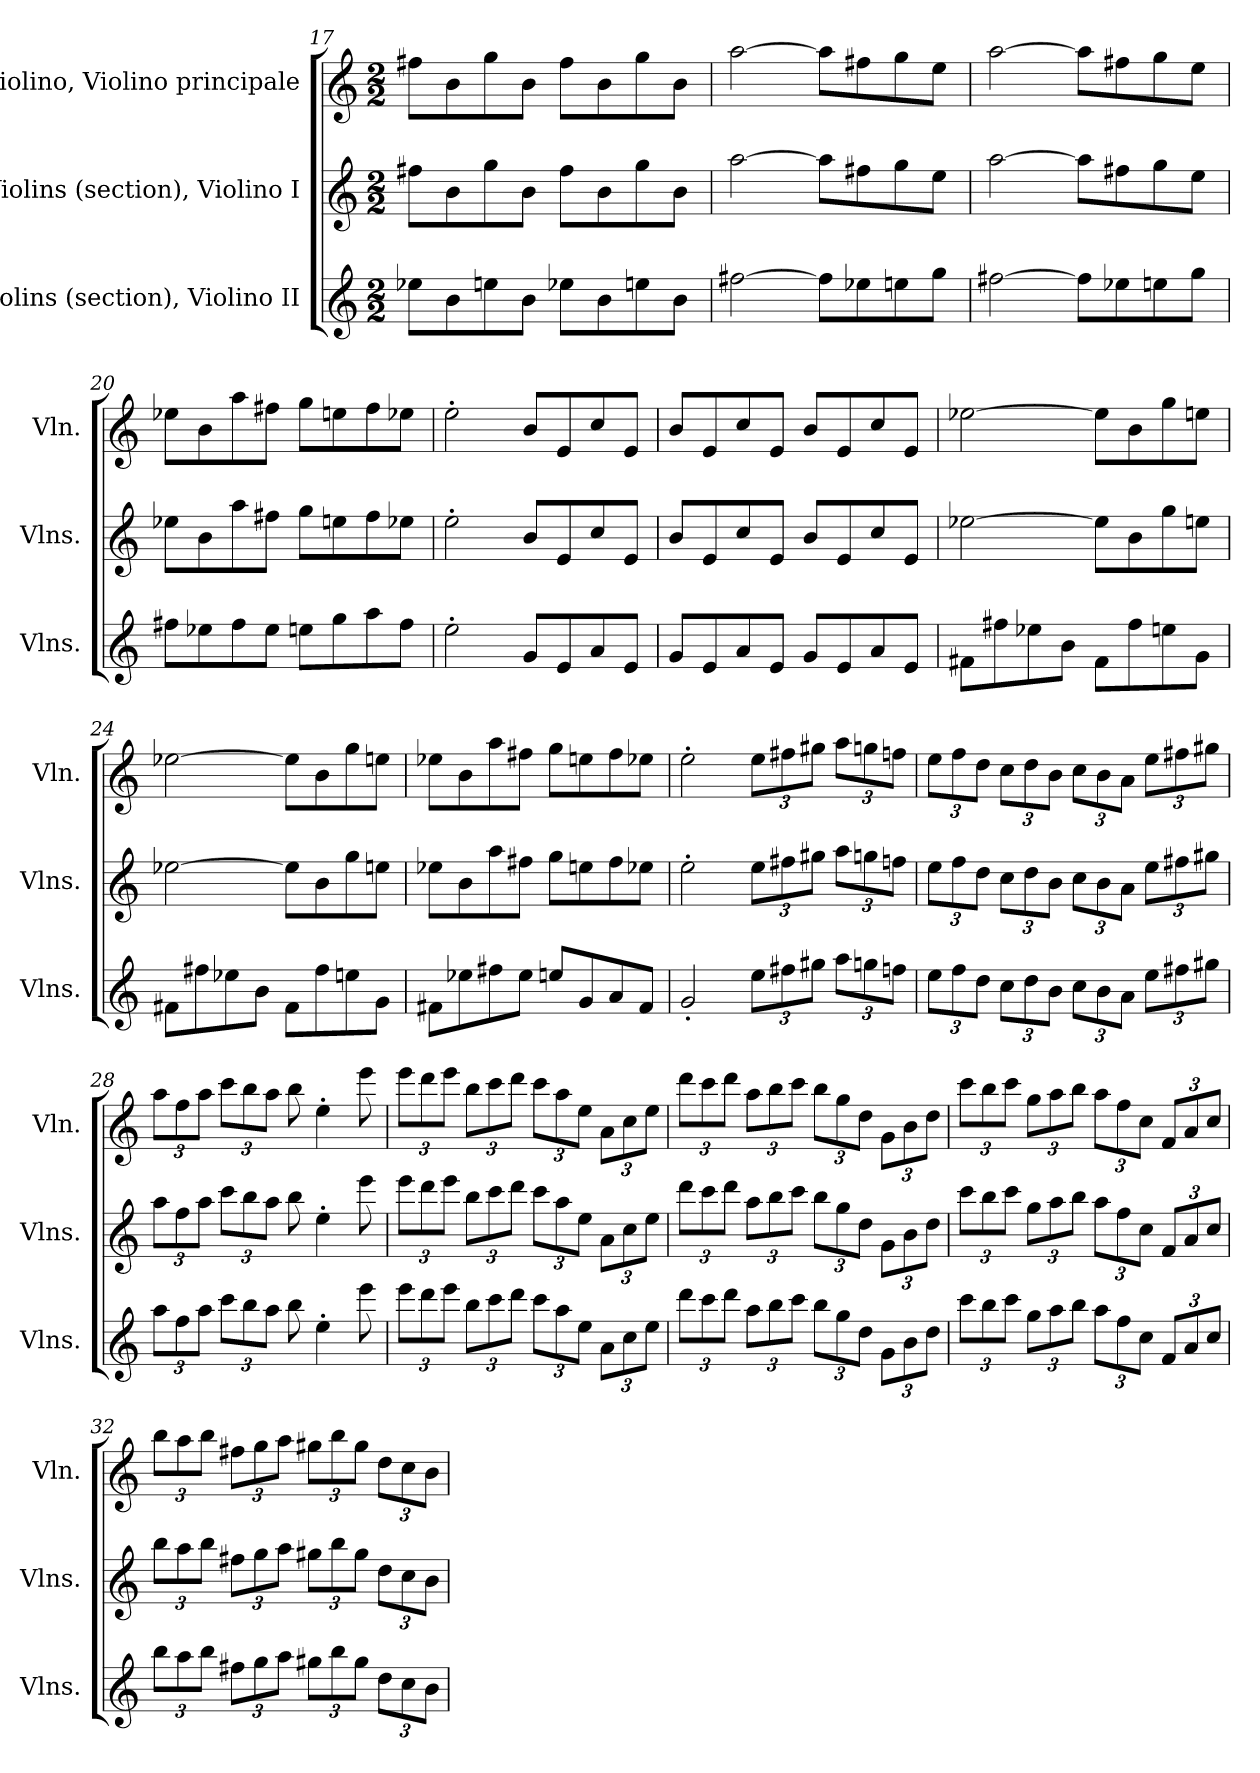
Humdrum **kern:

**kern	**kern	**kern
*part3	*part2	*part1
*staff3	*staff2	*staff1
*I"Violins (section), Violino II	*I"Violins (section), Violino I	*I"Violino, Violino principale
*I'Vlns.	*I'Vlns.	*I'Vln.
!!LO:LB:g=z
*clefG2	*clefG2	*clefG2
*k[]	*k[]	*k[]
*M2/2	*M2/2	*M2/2
=17	=17	=17
8ee-X\L	8ff#X\L	8ff#X\L
8b\	8b\	8b\
8een\	8gg\	8gg\
8b\J	8b\J	8b\J
8ee-X\L	8ff#\L	8ff#\L
8b\	8b\	8b\
8een\	8gg\	8gg\
8b\J	8b\J	8b\J
=18	=18	=18
[2ff#X\	[2aa\	[2aa\
8ff#\L]	8aa\L]	8aa\L]
8ee-X\	8ff#X\	8ff#X\
8een\	8gg\	8gg\
8gg\J	8ee\J	8ee\J
=19	=19	=19
[2ff#X\	[2aa\	[2aa\
8ff#\L]	8aa\L]	8aa\L]
8ee-X\	8ff#X\	8ff#X\
8een\	8gg\	8gg\
8gg\J	8ee\J	8ee\J
=20	=20	=20
8ff#X\L	8ee-X\L	8ee-X\L
8ee-X\	8b\	8b\
8ff#\	8aa\	8aa\
8ee-\J	8ff#X\J	8ff#X\J
8een\L	8gg\L	8gg\L
8gg\	8een\	8een\
8aa\	8ff#\	8ff#\
8ff#\J	8ee-X\J	8ee-X\J
!!LO:PB:g=z
=21	=21	=21
2ee'\	2ee'\	2ee'\
8g/L	8b/L	8b/L
8e/	8e/	8e/
8a/	8cc/	8cc/
8e/J	8e/J	8e/J
=22	=22	=22
8g/L	8b/L	8b/L
8e/	8e/	8e/
8a/	8cc/	8cc/
8e/J	8e/J	8e/J
8g/L	8b/L	8b/L
8e/	8e/	8e/
8a/	8cc/	8cc/
8e/J	8e/J	8e/J
=23	=23	=23
8f#X\L	[2ee-X\	[2ee-X\
8ff#X\	.	.
8ee-X\	.	.
8b\J	.	.
8f#\L	8ee-\L]	8ee-\L]
8ff#\	8b\	8b\
8een\	8gg\	8gg\
8g\J	8een\J	8een\J
=24	=24	=24
8f#X\L	[2ee-X\	[2ee-X\
8ff#X\	.	.
8ee-X\	.	.
8b\J	.	.
8f#\L	8ee-\L]	8ee-\L]
8ff#\	8b\	8b\
8een\	8gg\	8gg\
8g\J	8een\J	8een\J
!!LO:LB:g=z
=25	=25	=25
8f#X\L	8ee-X\L	8ee-X\L
8ee-X\	8b\	8b\
8ff#X\	8aa\	8aa\
8ee-\J	8ff#X\J	8ff#X\J
8een/L	8gg\L	8gg\L
8g/	8een\	8een\
8a/	8ff#\	8ff#\
8f#/J	8ee-X\J	8ee-X\J
=26	=26	=26
2g'/	2ee'\	2ee'\
*Xbrackettup	*Xbrackettup	*Xbrackettup
12ee\L	12ee\L	12ee\L
12ff#X\	12ff#X\	12ff#X\
12gg#X\J	12gg#X\J	12gg#X\J
12aa\L	12aa\L	12aa\L
12ggn\	12ggn\	12ggn\
12ffn\J	12ffn\J	12ffn\J
=27	=27	=27
12ee\L	12ee\L	12ee\L
12ff\	12ff\	12ff\
12dd\J	12dd\J	12dd\J
12cc\L	12cc\L	12cc\L
12dd\	12dd\	12dd\
12b\J	12b\J	12b\J
12cc\L	12cc\L	12cc\L
12b\	12b\	12b\
12a\J	12a\J	12a\J
12ee\L	12ee\L	12ee\L
12ff#X\	12ff#X\	12ff#X\
12gg#X\J	12gg#X\J	12gg#X\J
!!LO:LB:g=z
=28	=28	=28
12aa\L	12aa\L	12aa\L
12ff\	12ff\	12ff\
12aa\J	12aa\J	12aa\J
12ccc\L	12ccc\L	12ccc\L
12bb\	12bb\	12bb\
12aa\J	12aa\J	12aa\J
8bb\	8bb\	8bb\
4ee'\	4ee'\	4ee'\
8eee\	8eee\	8eee\
=29	=29	=29
12eee\L	12eee\L	12eee\L
12ddd\	12ddd\	12ddd\
12eee\J	12eee\J	12eee\J
12bb\L	12bb\L	12bb\L
12ccc\	12ccc\	12ccc\
12ddd\J	12ddd\J	12ddd\J
12ccc\L	12ccc\L	12ccc\L
12aa\	12aa\	12aa\
12ee\J	12ee\J	12ee\J
12a\L	12a\L	12a\L
12cc\	12cc\	12cc\
12ee\J	12ee\J	12ee\J
=30	=30	=30
12ddd\L	12ddd\L	12ddd\L
12ccc\	12ccc\	12ccc\
12ddd\J	12ddd\J	12ddd\J
12aa\L	12aa\L	12aa\L
12bb\	12bb\	12bb\
12ccc\J	12ccc\J	12ccc\J
12bb\L	12bb\L	12bb\L
12gg\	12gg\	12gg\
12dd\J	12dd\J	12dd\J
12g\L	12g\L	12g\L
12b\	12b\	12b\
12dd\J	12dd\J	12dd\J
!!LO:LB:g=z
=31	=31	=31
12ccc\L	12ccc\L	12ccc\L
12bb\	12bb\	12bb\
12ccc\J	12ccc\J	12ccc\J
12gg\L	12gg\L	12gg\L
12aa\	12aa\	12aa\
12bb\J	12bb\J	12bb\J
12aa\L	12aa\L	12aa\L
12ff\	12ff\	12ff\
12cc\J	12cc\J	12cc\J
12f/L	12f/L	12f/L
12a/	12a/	12a/
12cc/J	12cc/J	12cc/J
=32	=32	=32
12bb\L	12bb\L	12bb\L
12aa\	12aa\	12aa\
12bb\J	12bb\J	12bb\J
12ff#X\L	12ff#X\L	12ff#X\L
12gg\	12gg\	12gg\
12aa\J	12aa\J	12aa\J
12gg#X\L	12gg#X\L	12gg#X\L
12bb\	12bb\	12bb\
12gg#\J	12gg#\J	12gg#\J
12dd\L	12dd\L	12dd\L
12cc\	12cc\	12cc\
12b\J	12b\J	12b\J
=	=	=
*-	*-	*-
